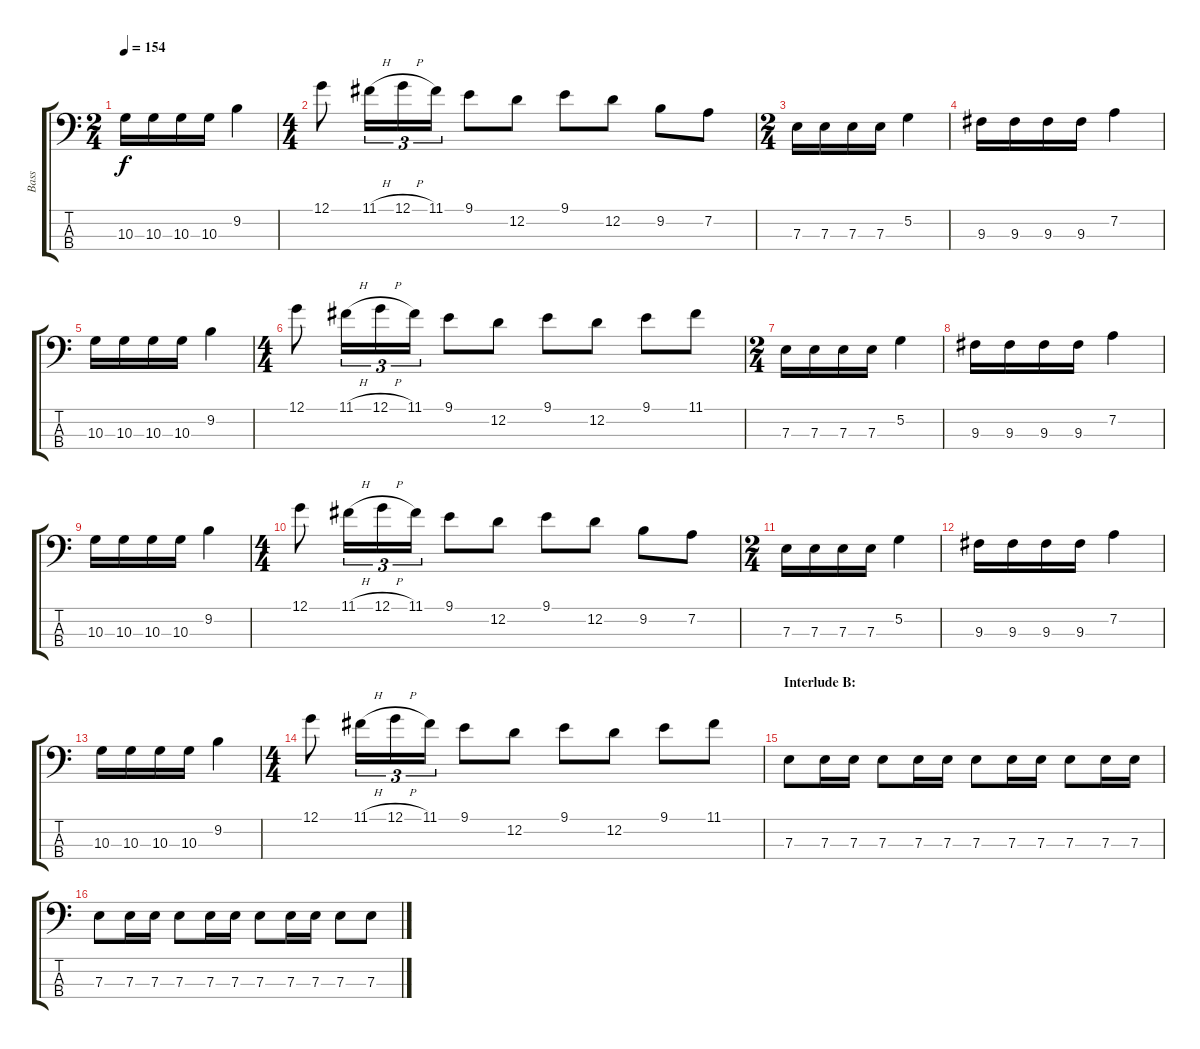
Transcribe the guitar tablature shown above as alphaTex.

\track ("Bass" "Bass") {instrument electricbasspick}
\staff {score tabs}
\tuning (G2 D2 A1 E1) {hide}
\ts (2 4)
\tempo 154
\clef f4
\ks c
10.3.16{dy f} 10.3.16 10.3.16 10.3.16 9.2.4 |
\ts (4 4)
12.1.8 11.1{h}.16{tu (3 2)} 12.1{h}.16{tu (3 2)} 11.1.16{tu (3 2)} 9.1.8 12.2.8 9.1.8 12.2.8 9.2.8 7.2.8 |
\ts (2 4)
7.3.16 7.3.16 7.3.16 7.3.16 5.2.4 |
9.3.16 9.3.16 9.3.16 9.3.16 7.2.4 |
10.3.16 10.3.16 10.3.16 10.3.16 9.2.4 |
\ts (4 4)
12.1.8 11.1{h}.16{tu (3 2)} 12.1{h}.16{tu (3 2)} 11.1.16{tu (3 2)} 9.1.8 12.2.8 9.1.8 12.2.8 9.1.8 11.1.8 |
\ts (2 4)
7.3.16 7.3.16 7.3.16 7.3.16 5.2.4 |
9.3.16 9.3.16 9.3.16 9.3.16 7.2.4 |
10.3.16 10.3.16 10.3.16 10.3.16 9.2.4 |
\ts (4 4)
12.1.8 11.1{h}.16{tu (3 2)} 12.1{h}.16{tu (3 2)} 11.1.16{tu (3 2)} 9.1.8 12.2.8 9.1.8 12.2.8 9.2.8 7.2.8 |
\ts (2 4)
7.3.16 7.3.16 7.3.16 7.3.16 5.2.4 |
9.3.16 9.3.16 9.3.16 9.3.16 7.2.4 |
10.3.16 10.3.16 10.3.16 10.3.16 9.2.4 |
\ts (4 4)
12.1.8 11.1{h}.16{tu (3 2)} 12.1{h}.16{tu (3 2)} 11.1.16{tu (3 2)} 9.1.8 12.2.8 9.1.8 12.2.8 9.1.8 11.1.8 |
\section ("" "Interlude B:")
7.3.8 7.3.16 7.3.16 7.3.8 7.3.16 7.3.16 7.3.8 7.3.16 7.3.16 7.3.8 7.3.16 7.3.16 |
7.3.8 7.3.16 7.3.16 7.3.8 7.3.16 7.3.16 7.3.8 7.3.16 7.3.16 7.3.8 7.3.8
